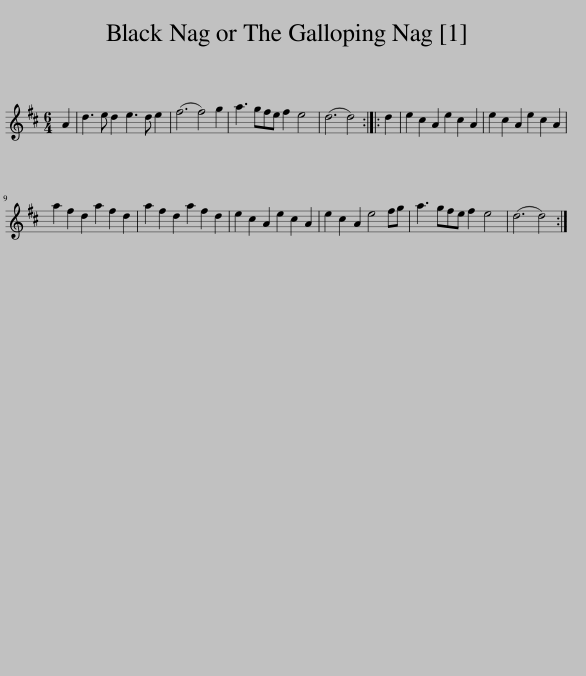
X:1
L:1/8
M:6/4
I:linebreak $
K:D
V:1 treble
V:1
 A2 | d3 e d2 e3 d e2 | (f6 f4) g2 | a3 gfe f2 e4 | (d6 d4) :: %5
 d2 | e2 c2 A2 e2 c2 A2 | e2 c2 A2 e2 c2 A2 |$ a2 f2 d2 a2 f2 d2 | a2 f2 d2 a2 f2 d2 | %10
 e2 c2 A2 e2 c2 A2 | e2 c2 A2 e4 fg | a3 gfe f2 e4 | (d6 d4) :| %14
